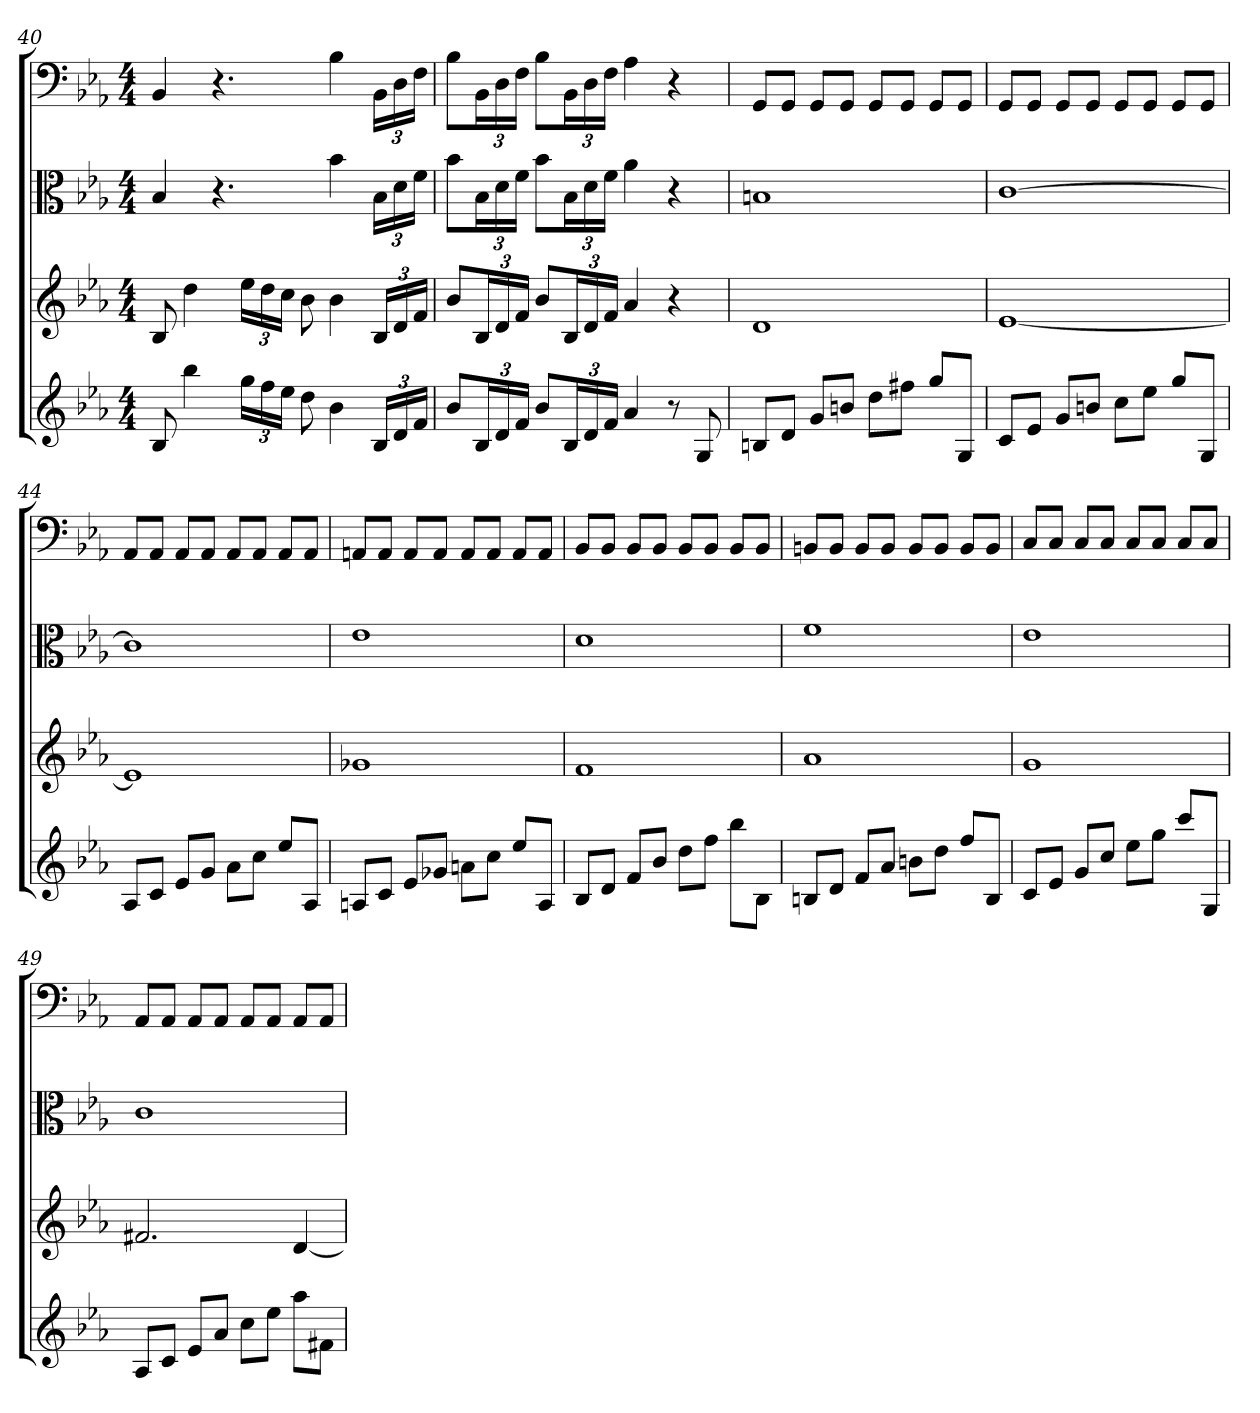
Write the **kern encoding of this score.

**kern	**kern	**kern	**kern
*part4	*part3	*part2	*part1
*staff4	*staff3	*staff2	*staff1
*	*	*clefC3	*clefF4
*k[b-e-a-]	*k[b-e-a-]	*k[b-e-a-]	*k[b-e-a-]
*E-:	*E-:	*E-:	*E-:
*M4/4	*M4/4	*M4/4	*M4/4
=40	=40	=40	=40
8B-	8B-	4B-	4BB-
4bb-	4dd	.	.
.	.	4.r	4.r
24ggLL	24ee-LL	.	.
24ff	24dd	.	.
24ee-JJ	24ccJJ	.	.
8dd	8b-	.	.
4b-	4b-	4b-	4B-
24B-LL	24B-LL	24B-\LL	24BB-\LL
24d	24d	24d\	24D\
24fJJ	24fJJ	24f\JJ	24F\JJ
=41	=41	=41	=41
8b-L	8b-L	8b-\L	8B-\L
24B-L	24B-L	24B-\L	24BB-\L
24d	24d	24d\	24D\
24fJJ	24fJJ	24f\JJ	24F\JJ
8b-L	8b-L	8b-\L	8B-\L
24B-L	24B-L	24B-\L	24BB-\L
24d	24d	24d\	24D\
24fJJ	24fJJ	24f\JJ	24F\JJ
4a-	4a-	4a-	4A-
8r	4r	4r	4r
8G	.	.	.
=42	=42	=42	=42
8BnL	1d	1Bn	8GG/L
8dJ	.	.	8GG/J
8gL	.	.	8GG/L
8bnJ	.	.	8GG/J
8ddL	.	.	8GG/L
8ff#XJ	.	.	8GG/J
8ggL	.	.	8GG/L
8GJ	.	.	8GG/J
=43	=43	=43	=43
8cL	[1e-	[1c	8GG/L
8e-J	.	.	8GG/J
8gL	.	.	8GG/L
8bnJ	.	.	8GG/J
8ccL	.	.	8GG/L
8ee-J	.	.	8GG/J
8ggL	.	.	8GG/L
8GJ	.	.	8GG/J
=44	=44	=44	=44
8A-L	1e-]	1c]	8AA-/L
8cJ	.	.	8AA-/J
8e-L	.	.	8AA-/L
8gJ	.	.	8AA-/J
8a-L	.	.	8AA-/L
8ccJ	.	.	8AA-/J
8ee-L	.	.	8AA-/L
8A-J	.	.	8AA-/J
=45	=45	=45	=45
8AnL	1g-X	1e-	8AAn/L
8cJ	.	.	8AA/J
8e-L	.	.	8AA/L
8g-XJ	.	.	8AA/J
8anL	.	.	8AA/L
8ccJ	.	.	8AA/J
8ee-L	.	.	8AA/L
8AJ	.	.	8AA/J
=46	=46	=46	=46
8B-L	1f	1d	8BB-/L
8dJ	.	.	8BB-/J
8fL	.	.	8BB-/L
8b-J	.	.	8BB-/J
8ddL	.	.	8BB-/L
8ffJ	.	.	8BB-/J
8bb-L	.	.	8BB-/L
8B-J	.	.	8BB-/J
=47	=47	=47	=47
8BnL	1a-	1f	8BBn/L
8dJ	.	.	8BB/J
8fL	.	.	8BB/L
8a-J	.	.	8BB/J
8bnL	.	.	8BB/L
8ddJ	.	.	8BB/J
8ffL	.	.	8BB/L
8BJ	.	.	8BB/J
=48	=48	=48	=48
8cL	1g	1e-	8C/L
8e-J	.	.	8C/J
8gL	.	.	8C/L
8ccJ	.	.	8C/J
8ee-L	.	.	8C/L
8ggJ	.	.	8C/J
8cccL	.	.	8C/L
8GJ	.	.	8C/J
=49	=49	=49	=49
8A-L	2.f#X	1c	8AA-/L
8cJ	.	.	8AA-/J
8e-L	.	.	8AA-/L
8a-J	.	.	8AA-/J
8ccL	.	.	8AA-/L
8ee-J	.	.	8AA-/J
8aa-L	[4d	.	8AA-/L
8f#XJ	.	.	8AA-/J
=	=	=	=
*-	*-	*-	*-
